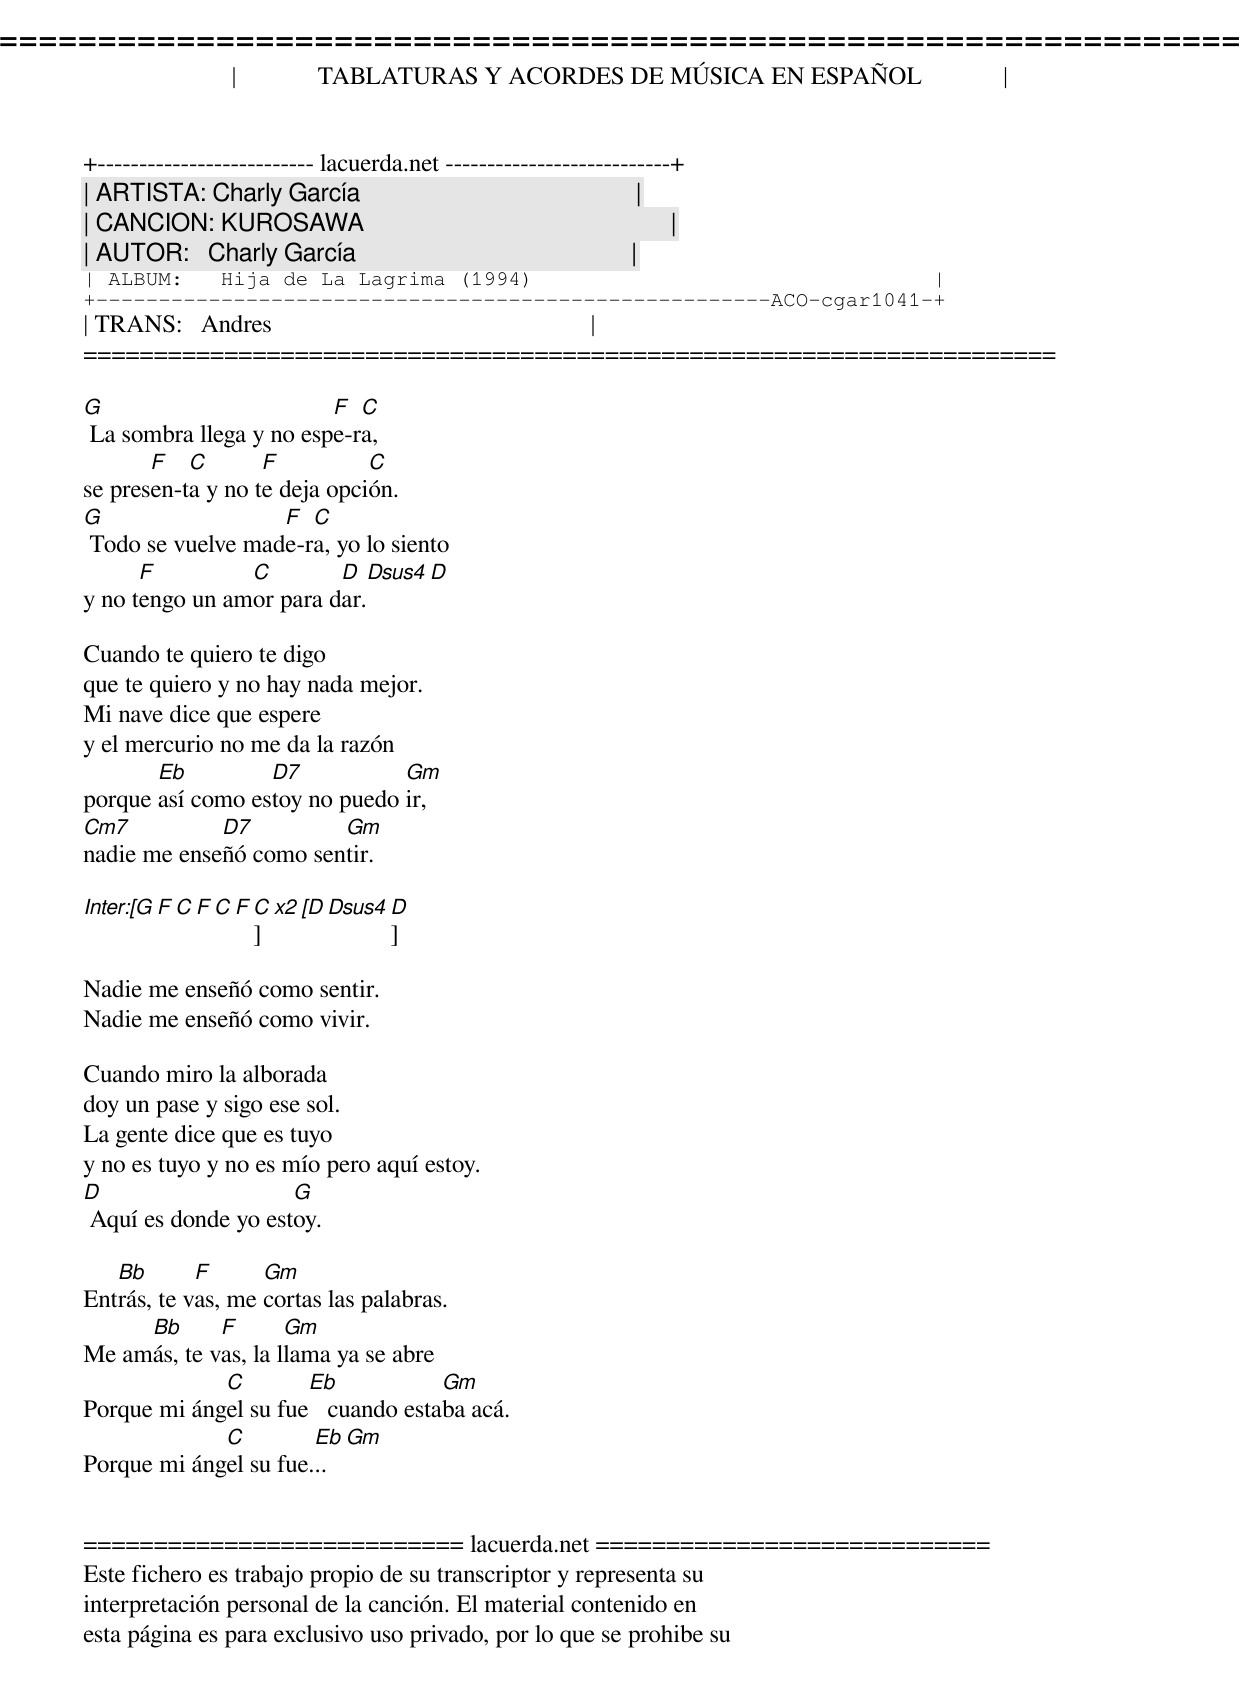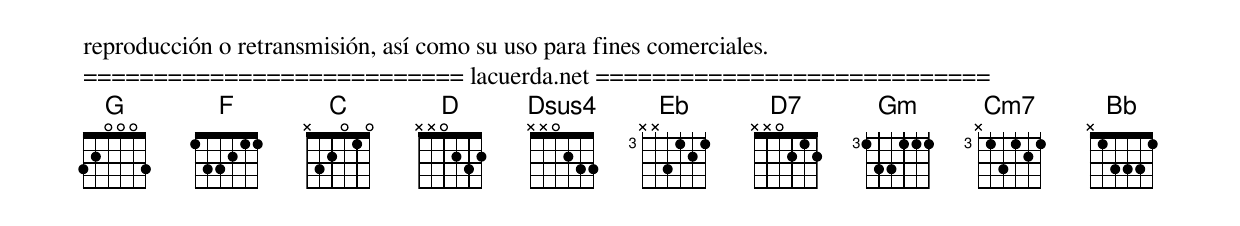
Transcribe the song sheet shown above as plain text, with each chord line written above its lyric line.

=====================================================================
|             TABLATURAS Y ACORDES DE MÚSICA EN ESPAÑOL             |
+-------------------------- lacuerda.net ---------------------------+
| ARTISTA: Charly García                                            |
| CANCION: KUROSAWA                                                 |
| AUTOR:   Charly García                                            |
| ALBUM:   Hija de La Lagrima (1994)                                |
+------------------------------------------------------ACO-cgar1041-+
| TRANS:   Andres                                                   |
=====================================================================

G                        F  C
 La sombra llega y no espe-ra,
       F   C       F          C
se presen-ta y no te deja opción.
G                  F  C
 Todo se vuelve made-ra, yo lo siento
      F         C        D   Dsus4  D
y no tengo un amor para dar.

Cuando te quiero te digo
que te quiero y no hay nada mejor.
Mi nave dice que espere
y el mercurio no me da la razón
       Eb         D7           Gm
porque así como estoy no puedo ir,
Cm7          D7         Gm
nadie me enseñó como sentir.

Inter:[G F C F C F C] x2 [D Dsus4 D]

Nadie me enseñó como sentir.
Nadie me enseñó como vivir.

Cuando miro la alborada
doy un pase y sigo ese sol.
La gente dice que es tuyo
y no es tuyo y no es mío pero aquí estoy.
D                    G
 Aquí es donde yo estoy.

   Bb       F      Gm
Entrás, te vas, me cortas las palabras.
     Bb      F       Gm
Me amás, te vas, la llama ya se abre
             C        Eb            Gm
Porque mi ángel su fue   cuando estaba acá.
             C         Eb  Gm
Porque mi ángel su fue...


=========================== lacuerda.net ============================
Este fichero es trabajo propio de su transcriptor y representa su
interpretación personal de la canción. El material contenido en
esta página es para exclusivo uso privado, por lo que se prohibe su
reproducción o retransmisión, así como su uso para fines comerciales.
=========================== lacuerda.net ============================
